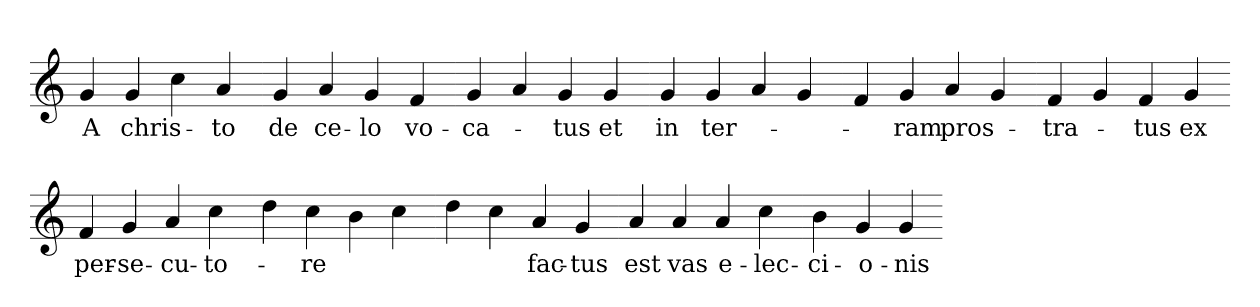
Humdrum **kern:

**kern	**text
*part1	*part1
*staff1	*staff1
*clefG2	*
=	=
4g	A
4g	chris-
4cc	.
4a	to
=-	=-
4g	de
4a	ce-
4g	lo
4f	vo-
=-	=-
4g	ca-
4a	.
4g	tus
4g	et
=-	=-
4g	in
4g	ter-
4a	.
4g	.
=-	=-
4f	.
4g	ram
4a	pros-
4g	.
=-	=-
4f	tra-
4g	.
4f	tus
4g	ex
=-	=-
4f	per-
4g	se-
4a	cu-
4cc	to-
=-	=-
4dd	.
4cc	re
4b	.
4cc	.
=-	=-
4dd	.
4cc	.
4a	fac-
4g	tus
=-	=-
4a	est
4a	vas
4a	e-
4cc	lec-
=-	=-
4b	ci-
4g	o-
4g	nis
=-	=-
*-	*-
